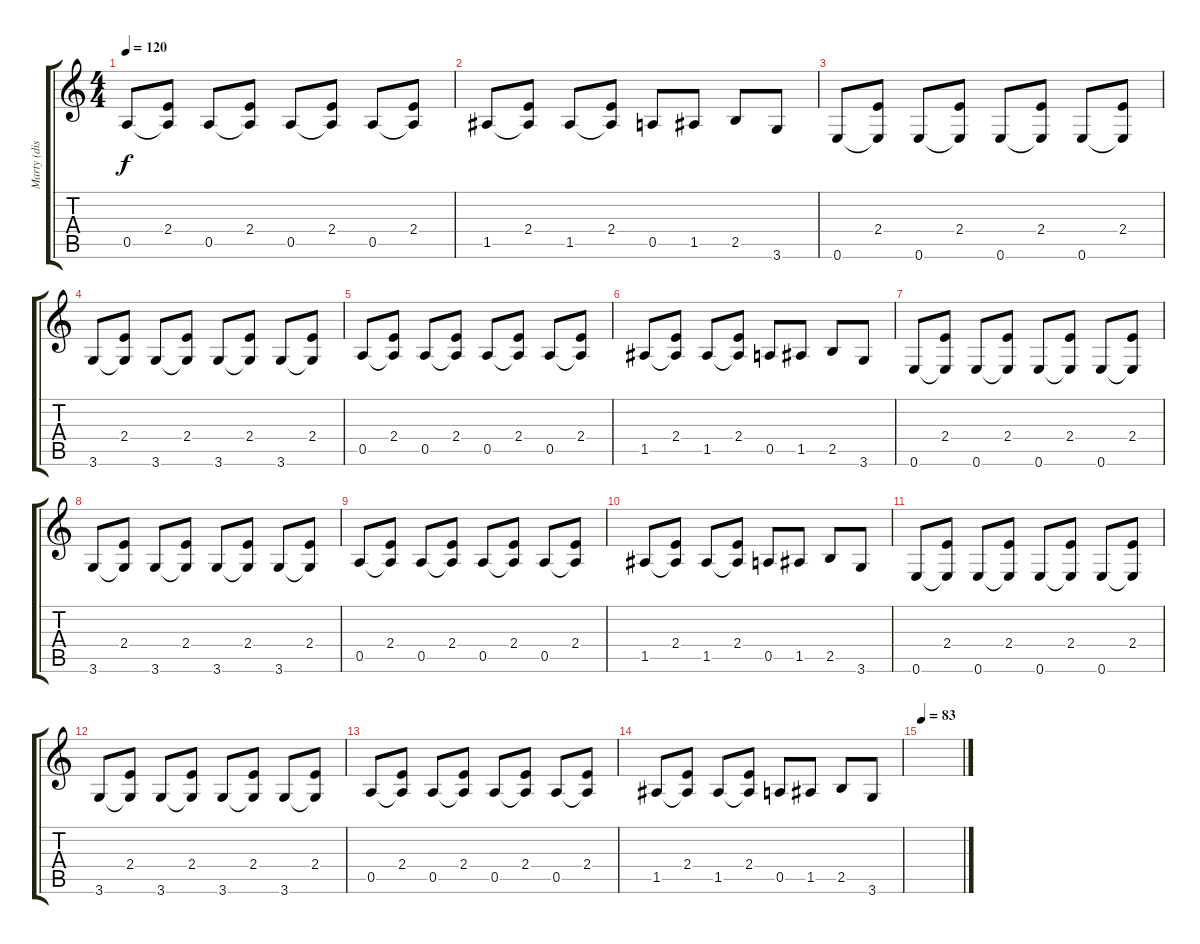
\track ("Marty (distortion)" "Marty (dis") {instrument distortionguitar}
\staff {score tabs}
\tuning (E4 B3 G3 D3 A2 E2) {hide}
\ts (4 4)
\tempo 120
\clef g2
\ks c
0.5.8{dy f} (2.4 0.5{t}).8 0.5.8 (2.4 0.5{t}).8 0.5.8 (2.4 0.5{t}).8 0.5.8 (2.4 0.5{t}).8 |
1.5.8 (2.4 1.5{t}).8 1.5.8 (2.4 1.5{t}).8 0.5.8 1.5.8 2.5.8 3.6.8 |
0.6.8 (2.4 0.6{t}).8 0.6.8 (2.4 0.6{t}).8 0.6.8 (2.4 0.6{t}).8 0.6.8 (2.4 0.6{t}).8 |
3.6.8 (2.4 3.6{t}).8 3.6.8 (2.4 3.6{t}).8 3.6.8 (2.4 3.6{t}).8 3.6.8 (2.4 3.6{t}).8 |
0.5.8 (2.4 0.5{t}).8 0.5.8 (2.4 0.5{t}).8 0.5.8 (2.4 0.5{t}).8 0.5.8 (2.4 0.5{t}).8 |
1.5.8 (2.4 1.5{t}).8 1.5.8 (2.4 1.5{t}).8 0.5.8 1.5.8 2.5.8 3.6.8 |
0.6.8 (2.4 0.6{t}).8 0.6.8 (2.4 0.6{t}).8 0.6.8 (2.4 0.6{t}).8 0.6.8 (2.4 0.6{t}).8 |
3.6.8 (2.4 3.6{t}).8 3.6.8 (2.4 3.6{t}).8 3.6.8 (2.4 3.6{t}).8 3.6.8 (2.4 3.6{t}).8 |
0.5.8 (2.4 0.5{t}).8 0.5.8 (2.4 0.5{t}).8 0.5.8 (2.4 0.5{t}).8 0.5.8 (2.4 0.5{t}).8 |
1.5.8 (2.4 1.5{t}).8 1.5.8 (2.4 1.5{t}).8 0.5.8 1.5.8 2.5.8 3.6.8 |
0.6.8 (2.4 0.6{t}).8 0.6.8 (2.4 0.6{t}).8 0.6.8 (2.4 0.6{t}).8 0.6.8 (2.4 0.6{t}).8 |
3.6.8 (2.4 3.6{t}).8 3.6.8 (2.4 3.6{t}).8 3.6.8 (2.4 3.6{t}).8 3.6.8 (2.4 3.6{t}).8 |
0.5.8 (2.4 0.5{t}).8 0.5.8 (2.4 0.5{t}).8 0.5.8 (2.4 0.5{t}).8 0.5.8 (2.4 0.5{t}).8 |
1.5.8 (2.4 1.5{t}).8 1.5.8 (2.4 1.5{t}).8 0.5.8 1.5.8 2.5.8 3.6.8 |
\tempo 83
